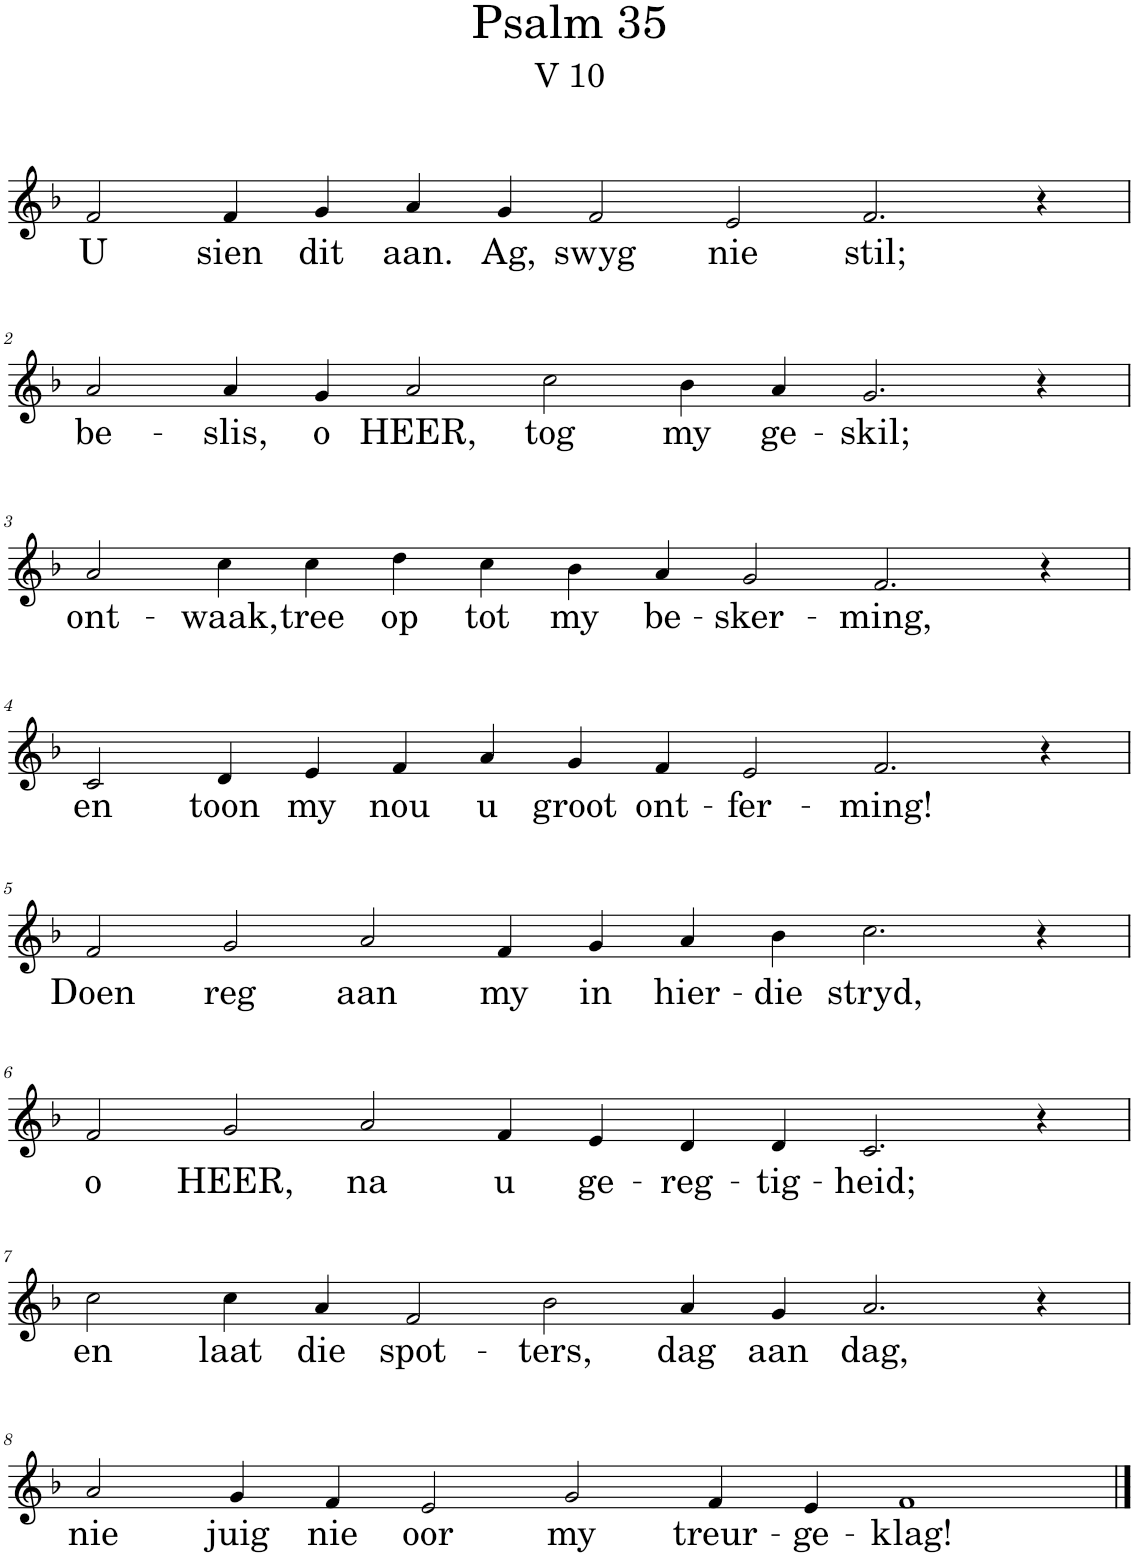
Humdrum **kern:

**kern	**text
*part1	*part1
*staff1	*staff1
*I"Pipe Organ	*
*I'Org.	*
*clefG2	*
*k[b-]	*
*M14/4	*
=1	=1
!	!LO:LY:b
2f/	U
!	!LO:LY:b
4f/	sien
!	!LO:LY:b
4g/	dit
!	!LO:LY:b
4a/	aan.
!	!LO:LY:b
4g/	Ag,
!	!LO:LY:b
2f/	swyg
!	!LO:LY:b
2e/	nie
!	!LO:LY:b
2.f/	stil;
4r	.
!!LO:LB:g=z
=2	=2
!	!LO:LY:b
2a/	be-
!	!LO:LY:b
4a/	-slis,
!	!LO:LY:b
4g/	o
!	!LO:LY:b
2a/	HEER,
!	!LO:LY:b
2cc\	tog
!	!LO:LY:b
4b-\	my
!	!LO:LY:b
4a/	ge-
!	!LO:LY:b
2.g/	-skil;
4r	.
!!LO:LB:g=z
=3	=3
!	!LO:LY:b
2a/	ont-
!	!LO:LY:b
4cc\	-waak,
!	!LO:LY:b
4cc\	tree
!	!LO:LY:b
4dd\	op
!	!LO:LY:b
4cc\	tot
!	!LO:LY:b
4b-\	my
!	!LO:LY:b
4a/	be-
!	!LO:LY:b
2g/	-sker-
!	!LO:LY:b
2.f/	-ming,
4r	.
!!LO:LB:g=z
=4	=4
!	!LO:LY:b
2c/	en
!	!LO:LY:b
4d/	toon
!	!LO:LY:b
4e/	my
!	!LO:LY:b
4f/	nou
!	!LO:LY:b
4a/	u
!	!LO:LY:b
4g/	groot
!	!LO:LY:b
4f/	ont-
!	!LO:LY:b
2e/	-fer-
!	!LO:LY:b
2.f/	-ming!
4r	.
!!LO:LB:g=z
=5	=5
!	!LO:LY:b
2f/	Doen
!	!LO:LY:b
2g/	reg
!	!LO:LY:b
2a/	aan
!	!LO:LY:b
4f/	my
!	!LO:LY:b
4g/	in
!	!LO:LY:b
4a/	hier-
!	!LO:LY:b
4b-\	-die
!	!LO:LY:b
2.cc\	stryd,
4r	.
!!LO:LB:g=z
=6	=6
!	!LO:LY:b
2f/	o
!	!LO:LY:b
2g/	HEER,
!	!LO:LY:b
2a/	na
!	!LO:LY:b
4f/	u
!	!LO:LY:b
4e/	ge-
!	!LO:LY:b
4d/	-reg-
!	!LO:LY:b
4d/	-tig-
!	!LO:LY:b
2.c/	-heid;
4r	.
!!LO:LB:g=z
=7	=7
!	!LO:LY:b
2cc\	en
!	!LO:LY:b
4cc\	laat
!	!LO:LY:b
4a/	die
!	!LO:LY:b
2f/	spot-
!	!LO:LY:b
2b-\	-ters,
!	!LO:LY:b
4a/	dag
!	!LO:LY:b
4g/	aan
!	!LO:LY:b
2.a/	dag,
4r	.
!!LO:LB:g=z
=8	=8
!	!LO:LY:b
2a/	nie
!	!LO:LY:b
4g/	juig
!	!LO:LY:b
4f/	nie
!	!LO:LY:b
2e/	oor
!	!LO:LY:b
2g/	my
!	!LO:LY:b
4f/	treur-
!	!LO:LY:b
4e/	-ge-
!	!LO:LY:b
1f	-klag!
==	==
*-	*-
